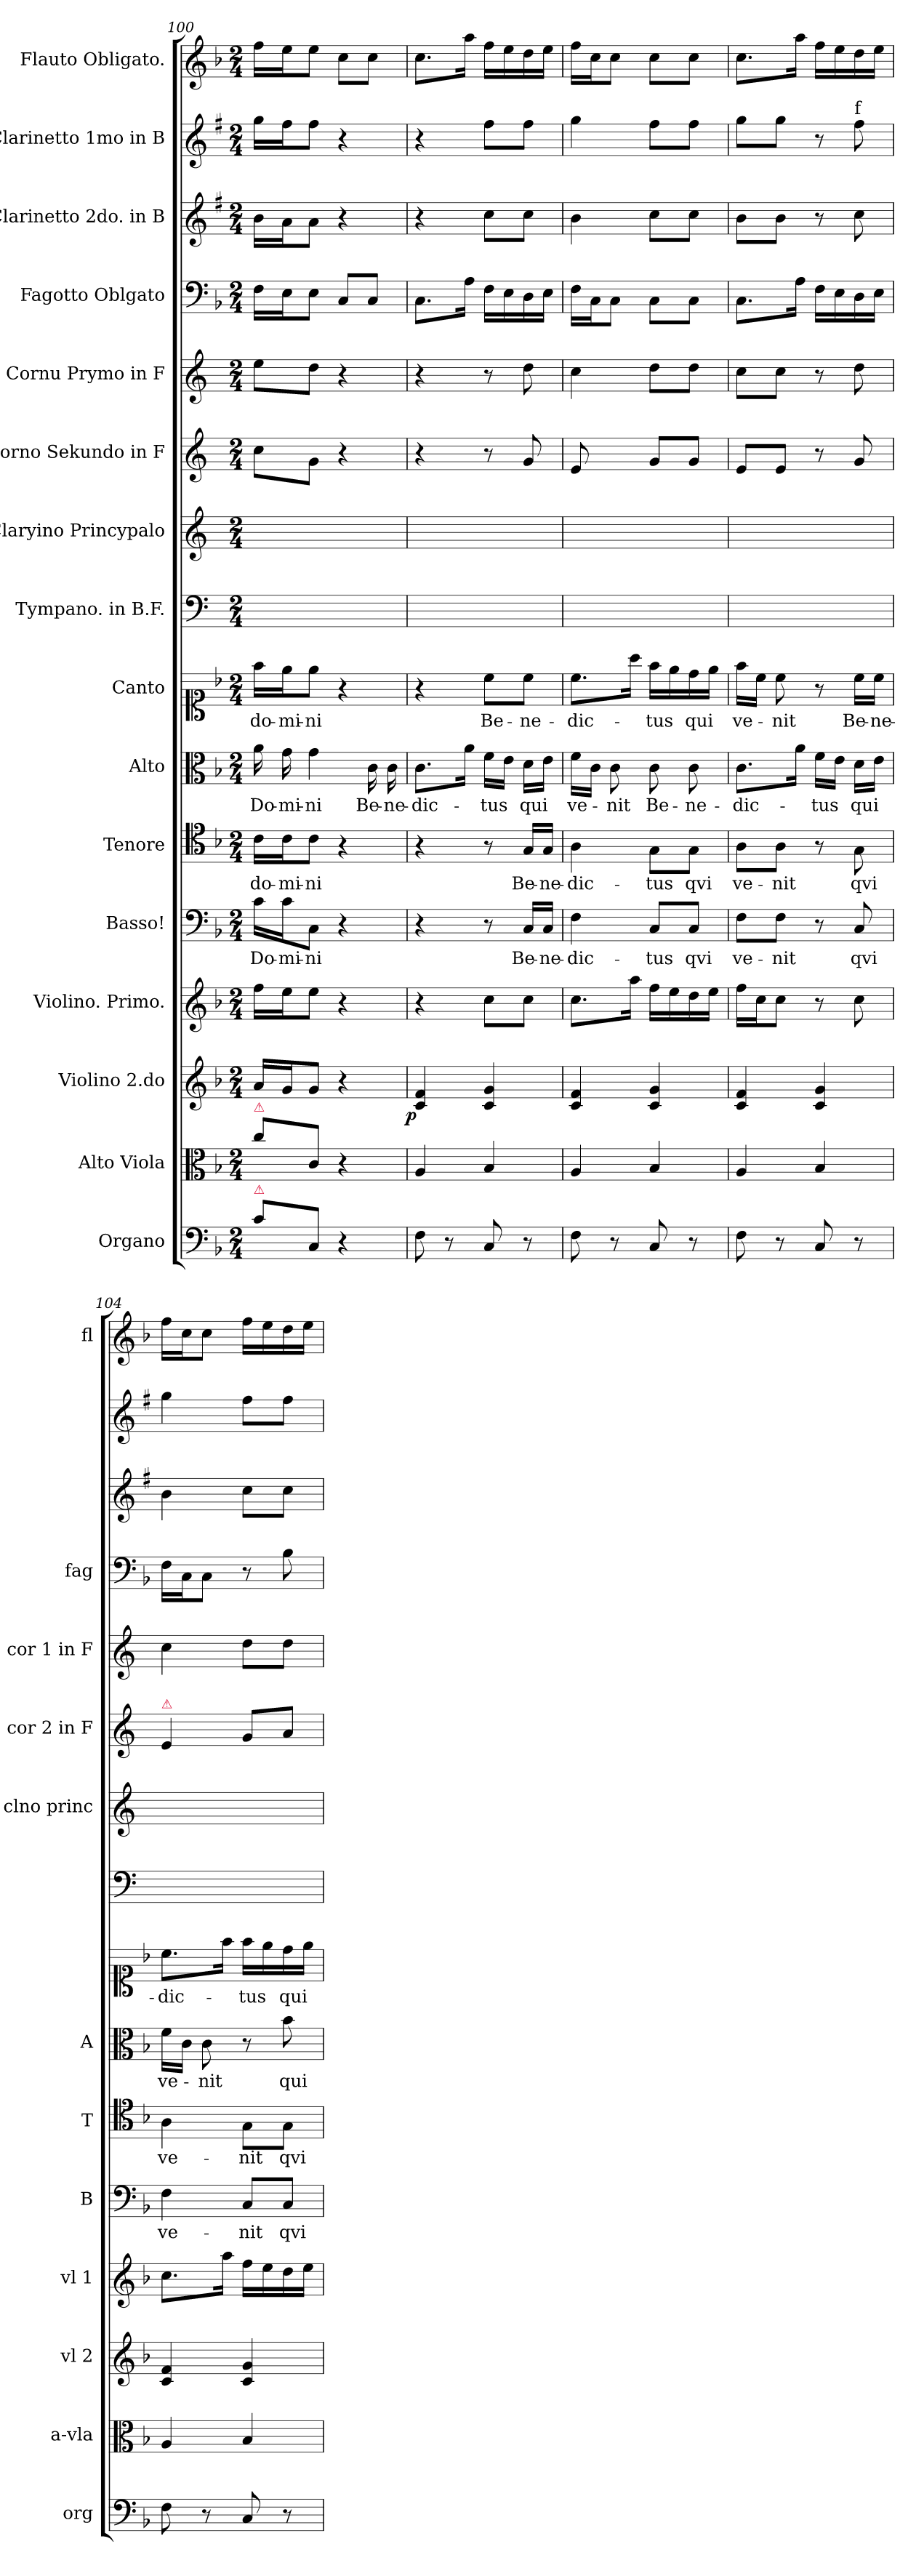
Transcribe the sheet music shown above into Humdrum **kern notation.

**kern	**dynam	**kern	**kern	**dynam	**kern	**kern	**text	**kern	**text	**kern	**text	**kern	**text	**kern	**kern	**kern	**kern	**kern	**kern	**kern	**kern
*part16	*part16	*part15	*part14	*part14	*part13	*part12	*part12	*part11	*part11	*part10	*part10	*part9	*part9	*part8	*part7	*part6	*part5	*part4	*part3	*part2	*part1
*staff16	*staff16	*staff15	*staff14	*staff14	*staff13	*staff12	*staff12	*staff11	*staff11	*staff10	*staff10	*staff9	*staff9	*staff8	*staff7	*staff6	*staff5	*staff4	*staff3	*staff2	*staff1
*I"Organo	*	*I"Alto Viola	*I"Violino 2.do	*	*I"Violino. Primo.	*I"Basso!	*	*I"Tenore	*	*I"Alto	*	*I"Canto	*	*I"Tympano. in B.F.	*I"Claryino Princypalo	*I"Corno Sekundo in F	*I"Cornu Prymo in F	*I"Fagotto Oblgato	*I"Clarinetto 2do. in B	*I"Clarinetto 1mo in B	*I"Flauto Obligato.
*I'org	*	*I'a-vla	*I'vl 2	*	*I'vl 1	*I'B	*	*I'T	*	*I'A	*	*	*	*	*I'clno princ	*I'cor 2 in F	*I'cor 1 in F	*I'fag	*	*	*I'fl
*clefF4	*	*clefC3	*clefG2	*	*clefG2	*clefF4	*	*clefC4	*	*clefC3	*	*clefC1	*	*clefF4	*clefG2	*clefG2	*clefG2	*clefF4	*clefG2	*clefG2	*clefG2
*	*	*	*	*	*	*	*	*	*	*	*	*	*	*	*ITrd1c2	*ITrd4c7	*ITrd4c7	*	*ITrd1c2	*ITrd1c2	*
*k[b-]	*	*k[b-]	*k[b-]	*	*k[b-]	*k[b-]	*	*k[b-]	*	*k[b-]	*	*k[b-]	*	*k[]	*k[b-e-]	*k[b-]	*k[b-]	*k[b-]	*k[b-]	*k[b-]	*k[b-]
*F:	*	*F:	*F:	*	*F:	*F:	*	*	*	*F:	*	*F:	*	*	*	*	*	*F:	*	*	*F:
*M2/4	*	*M2/4	*M2/4	*	*M2/4	*M2/4	*	*M2/4	*	*M2/4	*	*M2/4	*	*M2/4	*M2/4	*M2/4	*M2/4	*M2/4	*M2/4	*M2/4	*M2/4
=100	=100	=100	=100	=100	=100	=100	=100	=100	=100	=100	=100	=100	=100	=100	=100	=100	=100	=100	=100	=100	=100
!	!	!LO:TX:a:color=crimson:t=⚠	!	!	!	!	!	!	!	!	!	!	!	!	!	!	!	!	!	!	!
!LO:TX:a:color=crimson:t=⚠	!	!	!	!	!	!	!	!	!	!	!	!	!	!	!	!	!	!	!	!	!
!	!	!	!	!	!	!	!	!	!	!	!LO:LY:color=grey	!	!	!	!	!	!	!	!	!	!
8c\L	.	8cc\L	16a/LL	.	16ff\LL	16c\LL	Do-	16c\LL	do-	16a\	Do-	16ff\LL	do-	2ryy	2ryy	8f\L	8a\L	16F\LL	16a\LL	16ff\LL	16ff\LL
!	!	!	!	!	!	!	!	!	!	!	!LO:LY:color=grey	!	!	!	!	!	!	!	!	!	!
.	.	.	16g/J	.	16ee\J	16c\J	-mi-	16c\J	-mi-	16g\	-mi-	16ee\J	-mi-	.	.	.	.	16E\J	16g\J	16ee\J	16ee\J
!	!	!	!	!	!	!	!	!	!	!	!LO:LY:color=grey	!	!	!	!	!	!	!	!	!	!
8C/J	.	8c/J	8g/J	.	8ee\J	8C\J	-ni	8c\J	-ni	4g\	-ni	8ee\J	-ni	.	.	8c\J	8g\J	8E\J	8g\J	8ee\J	8ee\J
4r	.	4r	4r	.	4r	4r	.	4r	.	.	.	4r	.	.	.	4r	4r	8C/L	4r	4r	8cc\L
!	!	!	!	!	!	!	!	!	!	!	!LO:LY:color=grey	!	!	!	!	!	!	!	!	!	!
.	.	.	.	.	.	.	.	.	.	16c\	Be-	.	.	.	.	.	.	8C/J	.	.	8cc\J
!	!	!	!	!	!	!	!	!	!	!	!LO:LY:color=grey	!	!	!	!	!	!	!	!	!	!
.	.	.	.	.	.	.	.	.	.	16c\	-ne-	.	.	.	.	.	.	.	.	.	.
=101	=101	=101	=101	=101	=101	=101	=101	=101	=101	=101	=101	=101	=101	=101	=101	=101	=101	=101	=101	=101	=101
!	!	!	!	!LO:DY:rj	!	!	!	!	!	!	!LO:LY:color=grey	!	!	!	!	!	!	!	!	!	!
8F\	p&colon;	4A/	4c/ 4f/	p.	4r	4r	.	4r	.	8.c\L	-dic-	4r	.	2ryy	2ryy	4r	4r	8.C\L	4r	4r	8.cc\L
8r	.	.	.	.	.	.	.	.	.	.	.	.	.	.	.	.	.	.	.	.	.
.	.	.	.	.	.	.	.	.	.	16a\Jk	.	.	.	.	.	.	.	16A\Jk	.	.	16aa\Jk
!	!	!	!	!	!	!	!	!	!	!	!LO:LY:color=grey	!	!	!	!	!	!	!	!	!	!
8C/	.	4B-/	4c/ 4g/	.	8cc\L	8r	.	8r	.	16f\LL	-tus	8cc\L	Be-	.	.	8r	8r	16F\LL	8b-\L	8ee\L	16ff\LL
.	.	.	.	.	.	.	.	.	.	16e\JJ	.	.	.	.	.	.	.	16E\	.	.	16ee\
!	!	!	!	!	!	!	!	!	!	!	!LO:LY:color=grey	!	!	!	!	!	!	!	!	!	!
8r	.	.	.	.	8cc\J	16C/LL	Be-	16G/LL	Be-	16d\LL	qui	8cc\J	-ne-	.	.	8c/	8g\	16D\	8b-\J	8ee\J	16dd\
.	.	.	.	.	.	16C/JJ	-ne-	16G/JJ	-ne-	16e\JJ	.	.	.	.	.	.	.	16E\JJ	.	.	16ee\JJ
=102	=102	=102	=102	=102	=102	=102	=102	=102	=102	=102	=102	=102	=102	=102	=102	=102	=102	=102	=102	=102	=102
!	!	!	!	!	!	!	!	!	!	!	!LO:LY:color=grey	!	!	!	!	!LO:N:vis=8	!	!	!	!	!
8F\	.	4A/	4c/ 4f/	.	8.cc\L	4F\	-dic-	4A\	-dic-	16f\LL	ve-	8.cc\L	-dic-	2ryy	2ryy	4A/	4f\	16F\LL	4a\	4ff\	16ff\LL
.	.	.	.	.	.	.	.	.	.	16c\JJ	.	.	.	.	.	.	.	16C\J	.	.	16cc\J
!	!	!	!	!	!	!	!	!	!	!	!LO:LY:color=grey	!	!	!	!	!	!	!	!	!	!
8r	.	.	.	.	.	.	.	.	.	8c\	-nit	.	.	.	.	.	.	8C\J	.	.	8cc\J
.	.	.	.	.	16aa\Jk	.	.	.	.	.	.	16aa\Jk	.	.	.	.	.	.	.	.	.
!	!	!	!	!	!	!	!	!	!	!	!LO:LY:color=grey	!	!	!	!	!	!	!	!	!	!
8C/	.	4B-/	4c/ 4g/	.	16ff\LL	8C/L	-tus	8G\L	-tus	8c\	Be-	16ff\LL	-tus	.	.	8c/L	8g\L	8C\L	8b-\L	8ee\L	8cc\L
.	.	.	.	.	16ee\	.	.	.	.	.	.	16ee\	.	.	.	.	.	.	.	.	.
!	!	!	!	!	!	!	!	!	!	!	!LO:LY:color=grey	!	!	!	!	!	!	!	!	!	!
8r	.	.	.	.	16dd\	8C/J	qvi	8G\J	qvi	8c\	-ne-	16dd\	qui	.	.	8c/J	8g\J	8C\J	8b-\J	8ee\J	8cc\J
.	.	.	.	.	16ee\JJ	.	.	.	.	.	.	16ee\JJ	.	.	.	.	.	.	.	.	.
=103	=103	=103	=103	=103	=103	=103	=103	=103	=103	=103	=103	=103	=103	=103	=103	=103	=103	=103	=103	=103	=103
!	!	!	!	!	!	!	!	!	!	!	!LO:LY:color=grey	!	!	!	!	!	!	!	!	!	!
8F\	.	4A/	4c/ 4f/	.	16ff\LL	8F\L	ve-	8A\L	ve-	8.c\L	-dic-	16ff\LL	ve-	2ryy	2ryy	8A/L	8f\L	8.C\L	8a\L	8ff\L	8.cc\L
.	.	.	.	.	16cc\J	.	.	.	.	.	.	16cc\JJ	.	.	.	.	.	.	.	.	.
8r	.	.	.	.	8cc\J	8F\J	-nit	8A\J	-nit	.	.	8cc\	-nit	.	.	8A/J	8f\J	.	8a\J	8ff\J	.
.	.	.	.	.	.	.	.	.	.	16a\Jk	.	.	.	.	.	.	.	16A\Jk	.	.	16aa\Jk
!	!	!	!	!	!	!	!	!	!	!	!LO:LY:color=grey	!	!	!	!	!	!	!	!	!	!
8C/	.	4B-/	4c/ 4g/	.	8r	8r	.	8r	.	16f\LL	-tus	8r	.	.	.	8r	8r	16F\LL	8r	8r	16ff\LL
.	.	.	.	.	.	.	.	.	.	16e\JJ	.	.	.	.	.	.	.	16E\	.	.	16ee\
!	!	!	!	!	!	!	!	!	!	!	!	!	!	!	!	!	!	!	!	!LO:TX:a:t=f	!
!	!	!	!	!	!	!	!LO:LY:i	!	!	!	!LO:LY:color=grey	!	!	!	!	!	!	!	!	!	!
8r	.	.	.	.	8cc\	8C/	qvi	8G\	qvi	16d\LL	qui	16cc\LL	Be-	.	.	8c/	8g\	16D\	8b-\	8ee\	16dd\
.	.	.	.	.	.	.	.	.	.	16e\JJ	.	16cc\JJ	-ne-	.	.	.	.	16E\JJ	.	.	16ee\JJ
=104	=104	=104	=104	=104	=104	=104	=104	=104	=104	=104	=104	=104	=104	=104	=104	=104	=104	=104	=104	=104	=104
!	!	!	!	!	!	!	!	!	!	!	!	!	!	!	!	!LO:TX:a:color=crimson:t=⚠	!	!	!	!	!
!	!	!	!	!	!	!	!LO:LY:i	!	!	!	!LO:LY:color=grey	!	!	!	!	!	!	!	!	!	!
8F\	.	4A/	4c/ 4f/	.	8.cc\L	4F\	ve-	4A\	ve-	16f\LL	ve-	8.cc\L	-dic-	2ryy	2ryy	4Ai/	4f\	16F\LL	4a\	4ff\	16ff\LL
.	.	.	.	.	.	.	.	.	.	16c\JJ	.	.	.	.	.	.	.	16C\J	.	.	16cc\J
!	!	!	!	!	!	!	!	!	!	!	!LO:LY:color=grey	!	!	!	!	!	!	!	!	!	!
8r	.	.	.	.	.	.	.	.	.	8c\	-nit	.	.	.	.	.	.	8C\J	.	.	8cc\J
.	.	.	.	.	16aa\Jk	.	.	.	.	.	.	16ff\Jk	.	.	.	.	.	.	.	.	.
!	!	!	!	!	!	!	!LO:LY:i	!	!	!	!	!	!	!	!	!	!	!	!	!	!
8C/	.	4B-/	4c/ 4g/	.	16ff\LL	8C/L	-nit	8G\L	-nit	8r	.	16ff\LL	-tus	.	.	8ci/L	8g\L	8r	8b-\L	8ee\L	16ff\LL
.	.	.	.	.	16ee\	.	.	.	.	.	.	16ee\	.	.	.	.	.	.	.	.	16ee\
!	!	!	!	!	!	!	!	!	!	!	!LO:LY:color=grey	!	!	!	!	!	!	!	!	!	!
8r	.	.	.	.	16dd\	8C/J	qvi	8G\J	qvi	8b-\	qui	16dd\	qui	.	.	8di/J	8g\J	8B-\	8b-\J	8ee\J	16dd\
.	.	.	.	.	16ee\JJ	.	.	.	.	.	.	16ee\JJ	.	.	.	.	.	.	.	.	16ee\JJ
=	=	=	=	=	=	=	=	=	=	=	=	=	=	=	=	=	=	=	=	=	=
*-	*-	*-	*-	*-	*-	*-	*-	*-	*-	*-	*-	*-	*-	*-	*-	*-	*-	*-	*-	*-	*-
